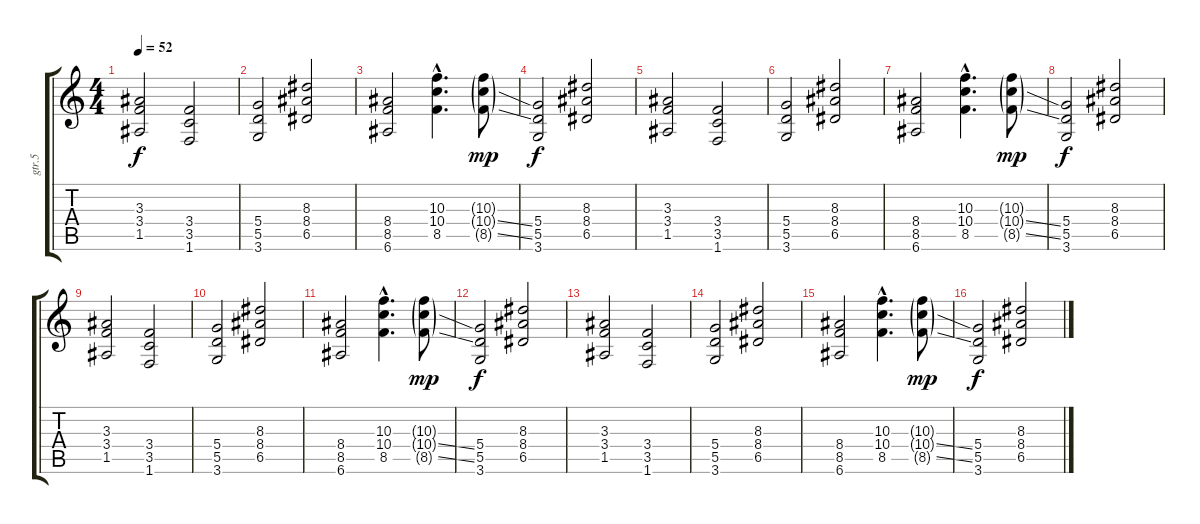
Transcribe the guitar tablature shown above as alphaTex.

\track ("gtr.5" "gtr.5") {instrument distortionguitar}
\staff {score tabs}
\tuning (E4 B3 G3 D3 A2 E2) {hide}
\ts (4 4)
\tempo 52
\clef g2
\ks c
(3.3 3.4 1.5).2{dy f} (3.4 3.5 1.6).2 |
(5.4 5.5 3.6).2 (8.3 8.4 6.5).2 |
(8.4 8.5 6.6).2 (10.3{hac} 10.4{hac} 8.5{hac}).4{d} (10.3{g} 10.4{ss g} 8.5{ss g}).8{dy mp} |
(5.4 5.5 3.6).2{dy f} (8.3 8.4 6.5).2 |
(3.3 3.4 1.5).2 (3.4 3.5 1.6).2 |
(5.4 5.5 3.6).2 (8.3 8.4 6.5).2 |
(8.4 8.5 6.6).2 (10.3{hac} 10.4{hac} 8.5{hac}).4{d} (10.3{g} 10.4{ss g} 8.5{ss g}).8{dy mp} |
(5.4 5.5 3.6).2{dy f} (8.3 8.4 6.5).2 |
(3.3 3.4 1.5).2 (3.4 3.5 1.6).2 |
(5.4 5.5 3.6).2 (8.3 8.4 6.5).2 |
(8.4 8.5 6.6).2 (10.3{hac} 10.4{hac} 8.5{hac}).4{d} (10.3{g} 10.4{ss g} 8.5{ss g}).8{dy mp} |
(5.4 5.5 3.6).2{dy f} (8.3 8.4 6.5).2 |
(3.3 3.4 1.5).2 (3.4 3.5 1.6).2 |
(5.4 5.5 3.6).2 (8.3 8.4 6.5).2 |
(8.4 8.5 6.6).2 (10.3{hac} 10.4{hac} 8.5{hac}).4{d} (10.3{g} 10.4{ss g} 8.5{ss g}).8{dy mp} |
(5.4 5.5 3.6).2{dy f} (8.3 8.4 6.5).2
